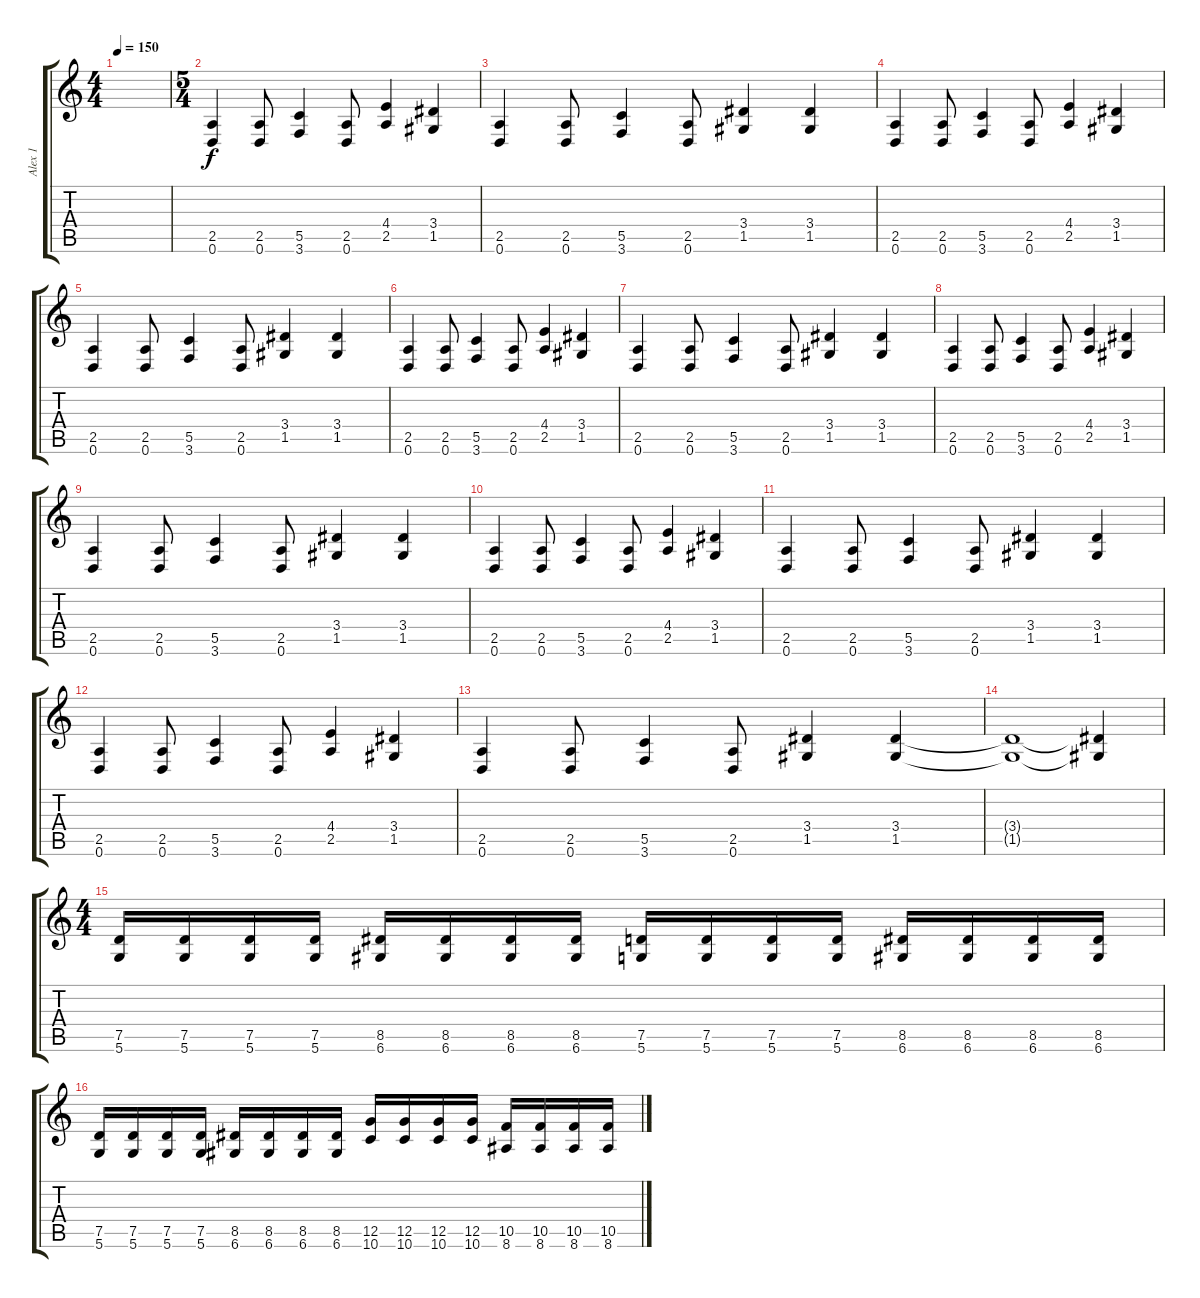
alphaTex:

\track ("Alex 1" "Alex 1") {instrument distortionguitar}
\staff {score tabs}
\tuning (D4 A3 F3 C3 G2 D2) {hide}
\ts (4 4)
\tempo 150
\clef g2
\ks c
|
\ts (5 4)
(2.5 0.6).4 (2.5 0.6).8 (5.5 3.6).4 (2.5 0.6).8 (4.4 2.5).4 (3.4 1.5).4 |
(2.5 0.6).4 (2.5 0.6).8 (5.5 3.6).4 (2.5 0.6).8 (3.4 1.5).4 (3.4 1.5).4 |
(2.5 0.6).4 (2.5 0.6).8 (5.5 3.6).4 (2.5 0.6).8 (4.4 2.5).4 (3.4 1.5).4 |
(2.5 0.6).4 (2.5 0.6).8 (5.5 3.6).4 (2.5 0.6).8 (3.4 1.5).4 (3.4 1.5).4 |
(2.5 0.6).4 (2.5 0.6).8 (5.5 3.6).4 (2.5 0.6).8 (4.4 2.5).4 (3.4 1.5).4 |
(2.5 0.6).4 (2.5 0.6).8 (5.5 3.6).4 (2.5 0.6).8 (3.4 1.5).4 (3.4 1.5).4 |
(2.5 0.6).4 (2.5 0.6).8 (5.5 3.6).4 (2.5 0.6).8 (4.4 2.5).4 (3.4 1.5).4 |
(2.5 0.6).4 (2.5 0.6).8 (5.5 3.6).4 (2.5 0.6).8 (3.4 1.5).4 (3.4 1.5).4 |
(2.5 0.6).4 (2.5 0.6).8 (5.5 3.6).4 (2.5 0.6).8 (4.4 2.5).4 (3.4 1.5).4 |
(2.5 0.6).4 (2.5 0.6).8 (5.5 3.6).4 (2.5 0.6).8 (3.4 1.5).4 (3.4 1.5).4 |
(2.5 0.6).4 (2.5 0.6).8 (5.5 3.6).4 (2.5 0.6).8 (4.4 2.5).4 (3.4 1.5).4 |
(2.5 0.6).4 (2.5 0.6).8 (5.5 3.6).4 (2.5 0.6).8 (3.4 1.5).4 (3.4 1.5).4 |
(3.4{t} 1.5{t}).1 (3.4{t} 1.5{t}).4 |
\ts (4 4)
(7.5 5.6).16 (7.5 5.6).16 (7.5 5.6).16 (7.5 5.6).16 (8.5 6.6).16 (8.5 6.6).16 (8.5 6.6).16 (8.5 6.6).16 (7.5 5.6).16 (7.5 5.6).16 (7.5 5.6).16 (7.5 5.6).16 (8.5 6.6).16 (8.5 6.6).16 (8.5 6.6).16 (8.5 6.6).16 |
(7.5 5.6).16 (7.5 5.6).16 (7.5 5.6).16 (7.5 5.6).16 (8.5 6.6).16 (8.5 6.6).16 (8.5 6.6).16 (8.5 6.6).16 (12.5 10.6).16 (12.5 10.6).16 (12.5 10.6).16 (12.5 10.6).16 (10.5 8.6).16 (10.5 8.6).16 (10.5 8.6).16 (10.5 8.6).16
